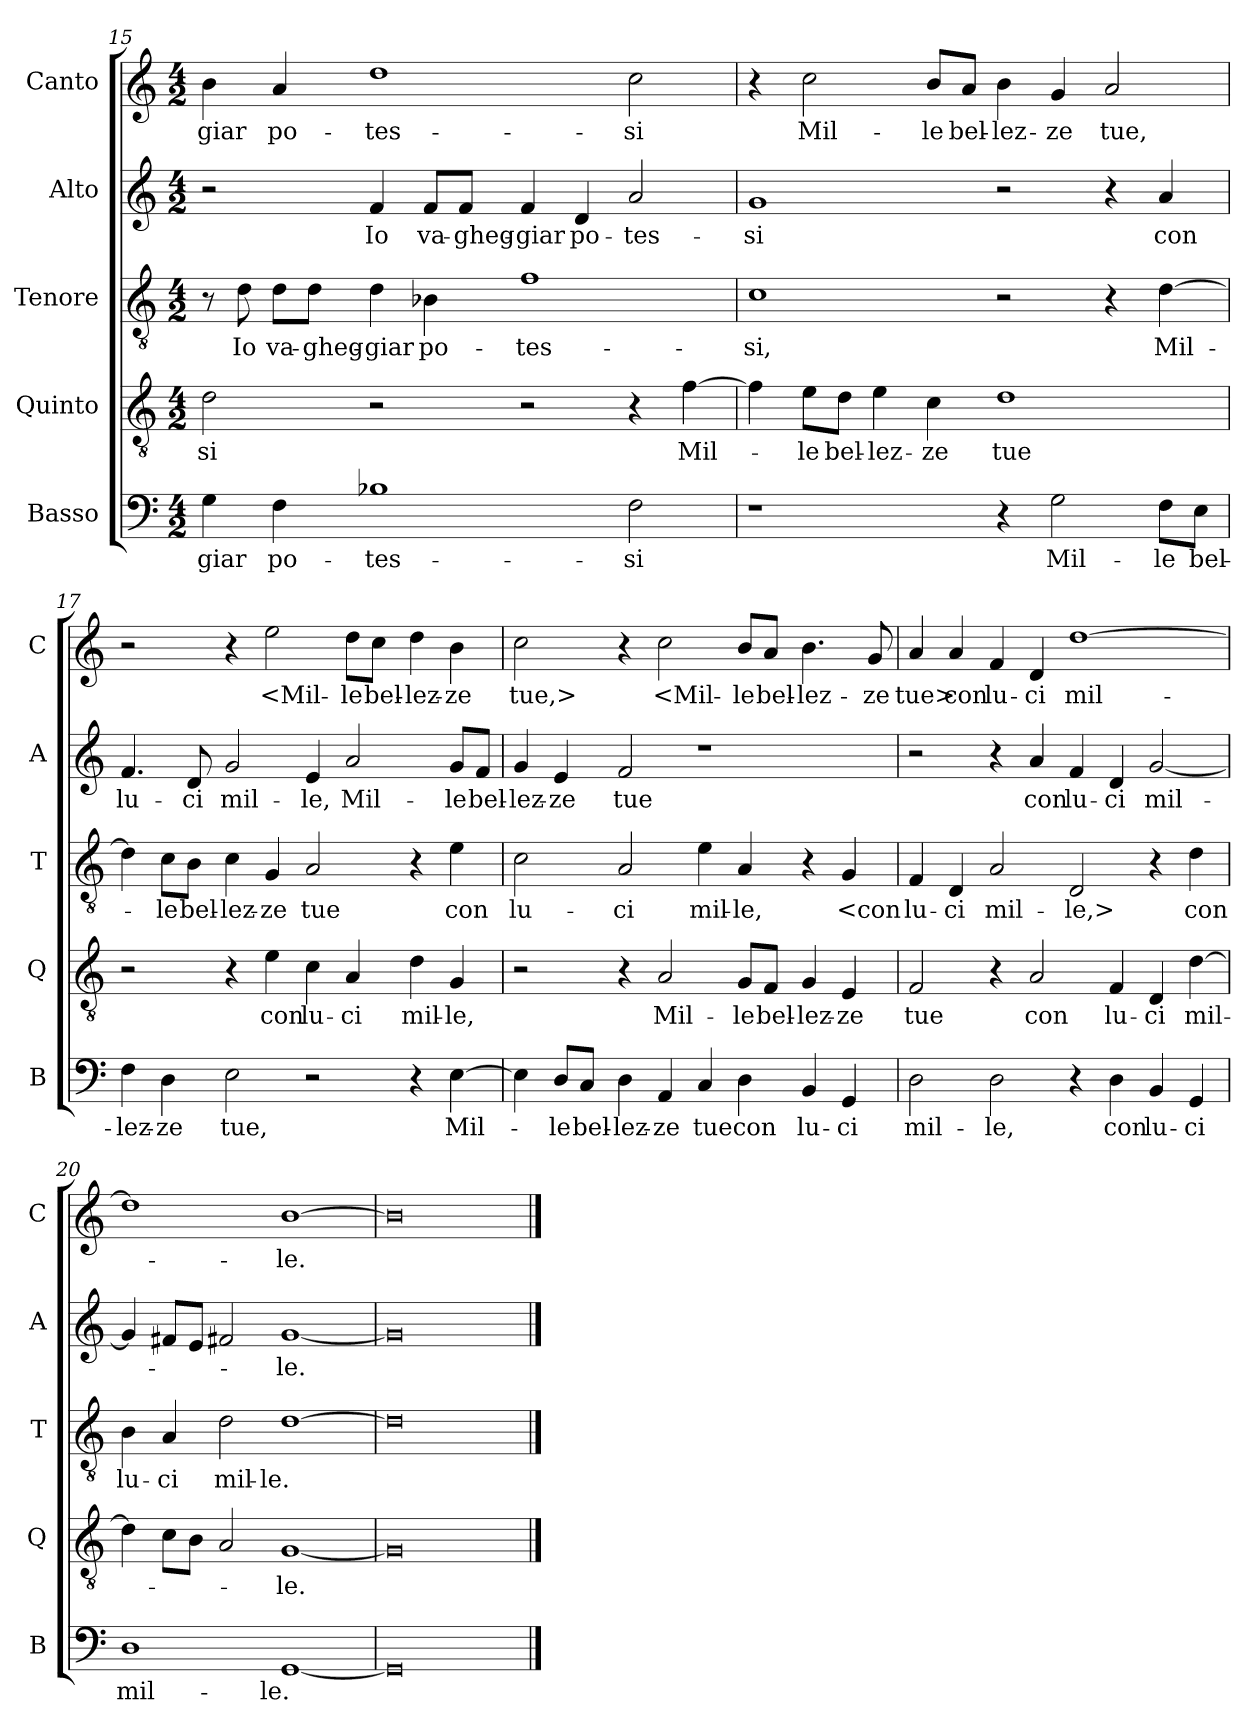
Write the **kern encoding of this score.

**kern	**text	**kern	**text	**kern	**text	**kern	**text	**kern	**text
*part5	*part5	*part4	*part4	*part3	*part3	*part2	*part2	*part1	*part1
*staff5	*staff5	*staff4	*staff4	*staff3	*staff3	*staff2	*staff2	*staff1	*staff1
*I"Basso	*	*I"Quinto	*	*I"Tenore	*	*I"Alto	*	*I"Canto	*
*I'B	*	*I'Q	*	*I'T	*	*I'A	*	*I'C	*
*clefF4	*	*clefGv2	*	*clefGv2	*	*clefG2	*	*clefG2	*
*k[]	*	*k[]	*	*k[]	*	*k[]	*	*k[]	*
*M4/2	*	*M4/2	*	*M4/2	*	*M4/2	*	*M4/2	*
=15	=15	=15	=15	=15	=15	=15	=15	=15	=15
4G	-giar	2d	-si	8r	.	2r	.	4b	-giar
.	.	.	.	8d	Io	.	.	.	.
4F	po-	.	.	8dL	va-	.	.	4a	po-
.	.	.	.	8dJ	-gheg-	.	.	.	.
1B-X	-tes-	2r	.	4d	-giar	4f	Io	1dd	-tes-
.	.	.	.	4B-X	po-	8fL	va-	.	.
.	.	.	.	.	.	8fJ	-gheg-	.	.
.	.	2r	.	1f	-tes-	4f	-giar	.	.
.	.	.	.	.	.	4d	po-	.	.
2F	-si	4r	.	.	.	2a	-tes-	2cc	-si
.	.	[4f	Mil-	.	.	.	.	.	.
=16	=16	=16	=16	=16	=16	=16	=16	=16	=16
1r	.	4f]	.	1c	-si,	1g	-si	4r	.
.	.	8eL	-le	.	.	.	.	2cc	Mil-
.	.	8dJ	bel-	.	.	.	.	.	.
.	.	4e	-lez-	.	.	.	.	.	.
.	.	4c	-ze	.	.	.	.	8bL	-le
.	.	.	.	.	.	.	.	8aJ	bel-
4r	.	1d	tue	2r	.	2r	.	4b	-lez-
2G	Mil-	.	.	.	.	.	.	4g	-ze
.	.	.	.	4r	.	4r	.	2a	tue,
8FL	-le	.	.	[4d	Mil-	4a	con	.	.
8EJ	bel-	.	.	.	.	.	.	.	.
=17	=17	=17	=17	=17	=17	=17	=17	=17	=17
4F	-lez-	2r	.	4d]	.	4.f	lu-	2r	.
4D	-ze	.	.	8cL	-le	.	.	.	.
.	.	.	.	8BJ	bel-	8d	-ci	.	.
2E	tue,	4r	.	4c	-lez-	2g	mil-	4r	.
.	.	4e	con	4G	-ze	.	.	2ee	<Mil-
2r	.	4c	lu-	2A	tue	4e	-le,	.	.
.	.	4A	-ci	.	.	2a	Mil-	8ddL	-le
.	.	.	.	.	.	.	.	8ccJ	bel-
4r	.	4d	mil-	4r	.	.	.	4dd	-lez-
[4E	Mil-	4G	-le,	4e	con	8gL	-le	4b	-ze
.	.	.	.	.	.	8fJ	bel-	.	.
=18	=18	=18	=18	=18	=18	=18	=18	=18	=18
4E]	.	2r	.	2c	lu-	4g	-lez-	2cc	tue,>
8DL	-le	.	.	.	.	4e	-ze	.	.
8CJ	bel-	.	.	.	.	.	.	.	.
4D	-lez-	4r	.	2A	-ci	2f	tue	4r	.
4AA	-ze	2A	Mil-	.	.	.	.	2cc	<Mil-
4C	tue	.	.	4e	mil-	1r	.	.	.
4D	con	8GL	-le	4A	-le,	.	.	8bL	-le
.	.	8FJ	bel-	.	.	.	.	8aJ	bel-
4BB	lu-	4G	-lez-	4r	.	.	.	4.b	-lez-
4GG	-ci	4E	-ze	4G	<con	.	.	.	.
.	.	.	.	.	.	.	.	8g	-ze
=19	=19	=19	=19	=19	=19	=19	=19	=19	=19
2D	mil-	2F	tue	4F	lu-	2r	.	4a	tue>
.	.	.	.	4D	-ci	.	.	4a	con
2D	-le,	4r	.	2A	mil-	4r	.	4f	lu-
.	.	2A	con	.	.	4a	con	4d	-ci
4r	.	.	.	2D	-le,>	4f	lu-	[1dd	mil-
4D	con	4F	lu-	.	.	4d	-ci	.	.
4BB	lu-	4D	-ci	4r	.	[2g	mil-	.	.
4GG	-ci	[4d	mil-	4d	con	.	.	.	.
=20	=20	=20	=20	=20	=20	=20	=20	=20	=20
1D	mil-	4d]	.	4B	lu-	4g]	.	1dd]	.
.	.	8cL	.	4A	-ci	8f#XL	.	.	.
.	.	8BJ	.	.	.	8eJ	.	.	.
.	.	2A	.	2d	mil-	2f#X	.	.	.
[1GG	-le.	[1G	-le.	[1d	-le.	[1g	-le.	[1b	-le.
=21	=21	=21	=21	=21	=21	=21	=21	=21	=21
0GG]	.	0G]	.	0d]	.	0g]	.	0b]	.
==	==	==	==	==	==	==	==	==	==
*-	*-	*-	*-	*-	*-	*-	*-	*-	*-
